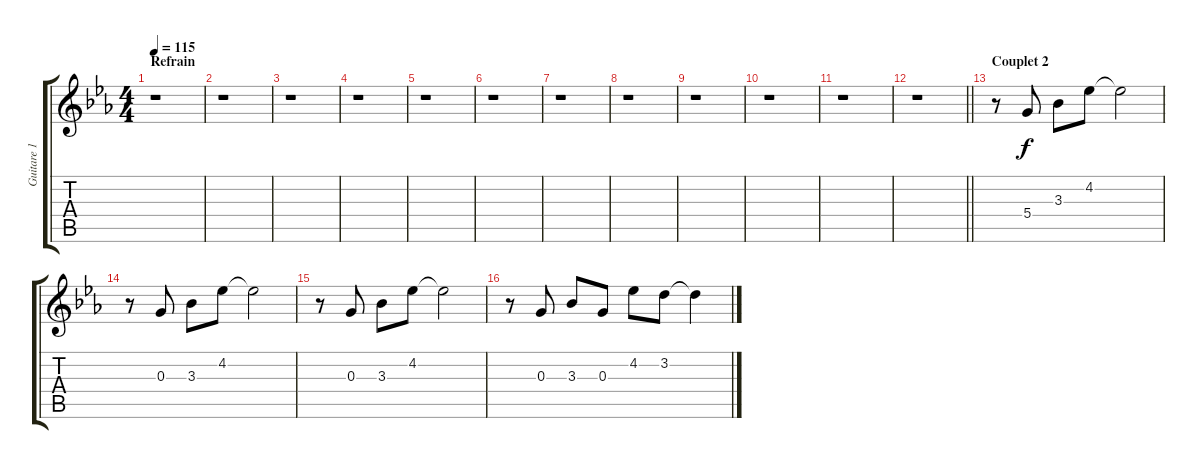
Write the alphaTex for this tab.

\track ("Guitare 1" "Guitare 1") {instrument acousticguitarsteel}
\staff {score tabs}
\tuning (E4 B3 G3 D3 A2 E2) {hide}
\ts (4 4)
\section ("" "Refrain")
\tempo 115
\clef g2
\ks eb
r.1{dy f} |
r.1 |
r.1 |
r.1 |
r.1 |
r.1 |
r.1 |
r.1 |
r.1 |
r.1 |
r.1 |
\barLineRight lightlight
r.1 |
\section ("" "Couplet 2")
r.8 5.4.8 3.3.8 4.2.8 4.2{t}.2 |
r.8 0.3.8 3.3.8 4.2.8 4.2{t}.2 |
r.8 0.3.8 3.3.8 4.2.8 4.2{t}.2 |
r.8 0.3.8 3.3.8 0.3.8 4.2.8 3.2.8 3.2{t}.4
